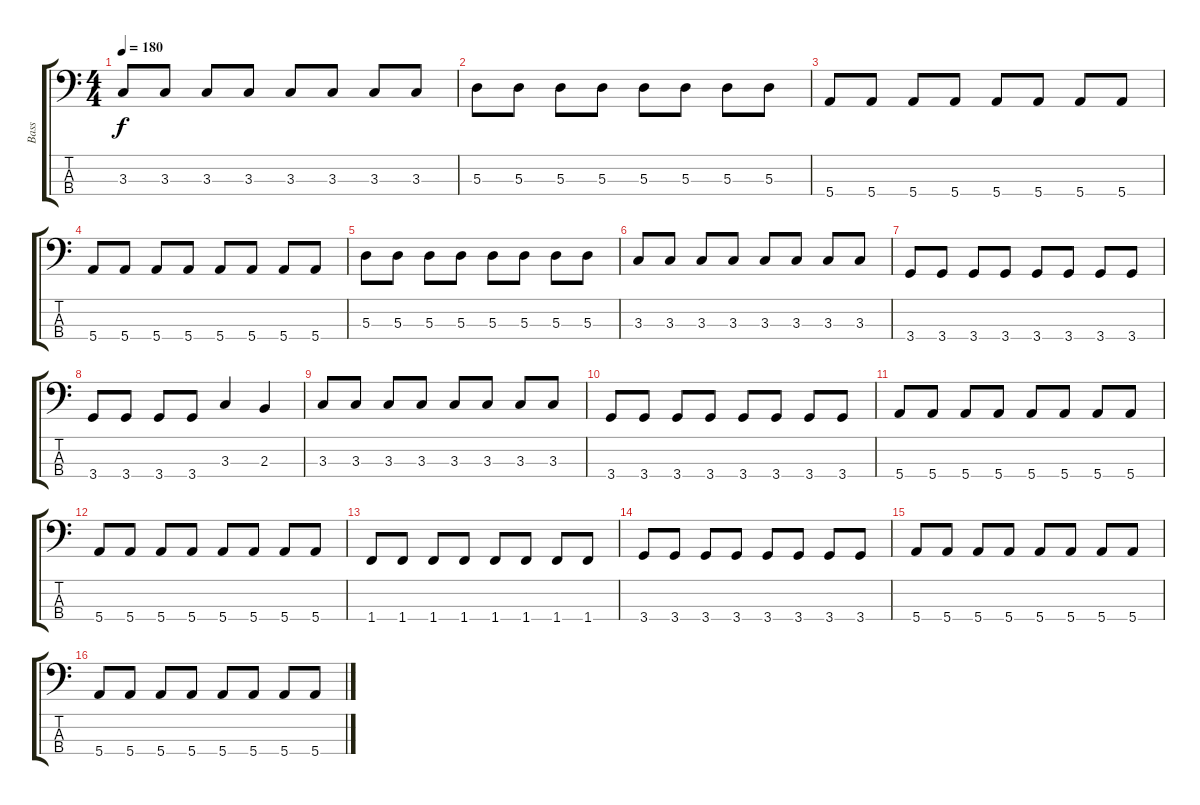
\track ("Bass" "Bass") {instrument electricbassfinger}
\staff {score tabs}
\tuning (G2 D2 A1 E1) {hide}
\ts (4 4)
\tempo 180
\clef f4
\ks c
3.3.8{dy f} 3.3.8 3.3.8 3.3.8 3.3.8 3.3.8 3.3.8 3.3.8 |
5.3.8 5.3.8 5.3.8 5.3.8 5.3.8 5.3.8 5.3.8 5.3.8 |
5.4.8 5.4.8 5.4.8 5.4.8 5.4.8 5.4.8 5.4.8 5.4.8 |
5.4.8 5.4.8 5.4.8 5.4.8 5.4.8 5.4.8 5.4.8 5.4.8 |
5.3.8 5.3.8 5.3.8 5.3.8 5.3.8 5.3.8 5.3.8 5.3.8 |
3.3.8 3.3.8 3.3.8 3.3.8 3.3.8 3.3.8 3.3.8 3.3.8 |
3.4.8 3.4.8 3.4.8 3.4.8 3.4.8 3.4.8 3.4.8 3.4.8 |
3.4.8 3.4.8 3.4.8 3.4.8 3.3.4 2.3.4 |
3.3.8{volume 12} 3.3.8 3.3.8 3.3.8 3.3.8 3.3.8 3.3.8 3.3.8 |
3.4.8 3.4.8 3.4.8 3.4.8 3.4.8 3.4.8 3.4.8 3.4.8 |
5.4.8{volume 11} 5.4.8 5.4.8 5.4.8 5.4.8 5.4.8 5.4.8 5.4.8 |
5.4.8 5.4.8 5.4.8 5.4.8 5.4.8 5.4.8 5.4.8 5.4.8 |
1.4.8{volume 10} 1.4.8 1.4.8 1.4.8 1.4.8 1.4.8 1.4.8 1.4.8 |
3.4.8 3.4.8 3.4.8 3.4.8 3.4.8 3.4.8 3.4.8 3.4.8 |
5.4.8{volume 9} 5.4.8 5.4.8 5.4.8 5.4.8 5.4.8 5.4.8 5.4.8 |
5.4.8 5.4.8 5.4.8 5.4.8 5.4.8 5.4.8 5.4.8 5.4.8
